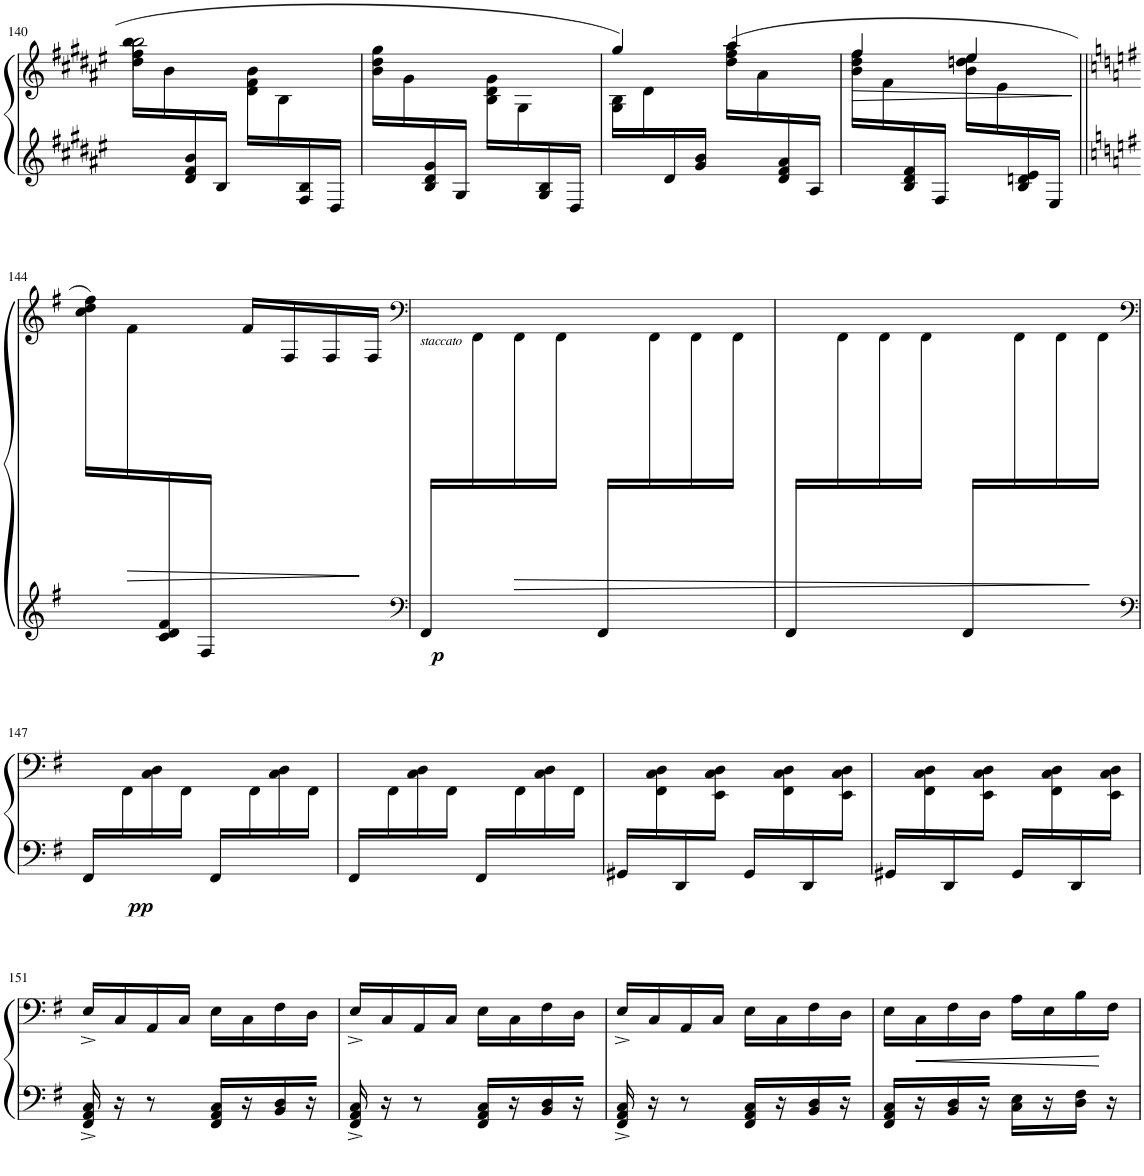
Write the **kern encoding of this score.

**kern	**kern	**dynam
*part1	*part1	*part1
*staff2	*staff1	*staff1/2
*I"Piano	*	*
!!LO:PB:g=z
*clefG2	*clefG2	*
*k[f#c#g#d#a#e#]	*k[f#c#g#d#a#e#]	*
*M2/4	*M2/4	*
=140	=140	=140
*^	*^	*
8ryy	2ryy	16dd#\ 16ff#\ 16bb\LL	2bb\	.
.	.	16b\	.	.
16d#/ 16f#/ 16b/	.	8ryy	.	.
16B/JJ	.	.	.	.
8ryy	.	16d#\ 16f#\ 16b\LL	.	.
.	.	16B\	.	.
16F#/ 16B/	.	8ryy	.	.
16D#/JJ	.	.	.	.
*	*	*v	*v	*
=141	=141	=141	=141
8ryy	2ryy	16b\ 16dd#\ 16gg#\LL	.
.	.	16g#\	.
16B/ 16d#/ 16g#/	.	8ryy	.
16G#/JJ	.	.	.
8ryy	.	16B\ 16d#\ 16g#\LL	.
.	.	16G#\	.
16G#/ 16B/	.	8ryy	.
16D#/JJ	.	.	.
=142	=142	=142	=142
*	*	*^	*
*	*	*	*^	*
4.ryy	8ryy	4gg#/	16G#\ 16B\LL	4ryy	.
.	.	.	16d#\	.	.
.	16d#/	.	4.ryy	.	.
.	16g#/ 16b/JJ	.	.	.	.
.	4ryy	(16dd#\ 16ff#\ 16aa#\LL	.	4aa#/	.
.	.	16a#\	.	.	.
16d#/ 16f#/ 16a#/	.	8ryy	.	.	.
16A#/JJ	.	.	.	.	.
=143	=143	=143	=143	=143	=143
!	!	!	!	!	!LO:HP:b
8ryy	4.ryy	16b\ 16dd#\ 16ff#\LL	4ff#/	4ryy	>
.	.	16f#\	.	.	.
16B/ 16d#/ 16f#/	.	8ryy	.	.	.
16F#/JJ	.	.	.	.	.
4ryy	.	4ryy	16b\ 16ddn\ 16ee#\LL	4ee#/	.
.	.	.	16e#\	.	.
.	16B/ 16dn/ 16e#/	.	8ryy	.	.
.	16E#/JJ	.	.	.	.
*v	*v	*	*	*	*
*	*v	*v	*v	*
.	.	]
!!LO:LB:g=z
=144||	=144||	=144||
*k[f#]	*k[f#]	*
*^	*	*
8ryy	2ryy	16cc\ 16dd\ 16ff#\LL)	.
!	!	!	!LO:HP:b
.	.	16f#\	>
16c/ 16d/ 16f#/	.	8ryy	.
16F#/JJ	.	.	.
4ryy	.	16f#/LL	.
.	.	16F#/	.
.	.	16F#/	.
.	.	16F#/JJ	]
=145	=145	=145	=145
*clefF4	*	*clefF4	*
!	!	!LO:TX:b:i:t=staccato	!
!	!	!	!LO:DY:b=2
16FF#/LL	2ryy	16ryy	p
8.ryy	.	16FF#\	.
!	!	!	!LO:HP:b
.	.	16FF#\	>
.	.	16FF#\JJ	.
16FF#/LL	.	16ryy	.
8.ryy	.	16FF#\	.
.	.	16FF#\	.
.	.	16FF#\JJ	.
=146	=146	=146	=146
16FF#/LL	2ryy	16ryy	.
8.ryy	.	16FF#\	.
.	.	16FF#\	.
.	.	16FF#\JJ	.
16FF#/LL	.	16ryy	.
8.ryy	.	16FF#\	.
.	.	16FF#\	.
.	.	16FF#\JJ	]
!!LO:LB:g=z
=147	=147	=147	=147
*clefF4	*	*clefF4	*
!	!	!	!LO:DY:b=2
16FF#/LL	2ryy	16ryy	pp
8.ryy	.	16FF#\	.
.	.	16C\ 16D\	.
.	.	16FF#\JJ	.
16FF#/LL	.	16ryy	.
8.ryy	.	16FF#\	.
.	.	16C\ 16D\	.
.	.	16FF#\JJ	.
=148	=148	=148	=148
16FF#/LL	2ryy	16ryy	.
8.ryy	.	16FF#\	.
.	.	16C\ 16D\	.
.	.	16FF#\JJ	.
16FF#/LL	.	16ryy	.
8.ryy	.	16FF#\	.
.	.	16C\ 16D\	.
.	.	16FF#\JJ	.
=149	=149	=149	=149
16GG#X/LL	2ryy	16ryy	.
16ryy	.	16FF#\ 16C\ 16D\	.
16DD/	.	16ryy	.
16ryy	.	16EE\ 16C\ 16D\JJ	.
16GG#/LL	.	16ryy	.
16ryy	.	16FF#\ 16C\ 16D\	.
16DD/	.	16ryy	.
16ryy	.	16EE\ 16C\ 16D\JJ	.
=150	=150	=150	=150
16GG#X/LL	2ryy	16ryy	.
16ryy	.	16FF#\ 16C\ 16D\	.
16DD/	.	16ryy	.
16ryy	.	16EE\ 16C\ 16D\JJ	.
16GG#/LL	.	16ryy	.
16ryy	.	16FF#\ 16C\ 16D\	.
16DD/	.	16ryy	.
16ryy	.	16EE\ 16C\ 16D\JJ	.
*v	*v	*	*
!!LO:LB:g=z
=151	=151	=151
16FF#/^ 16AA/^ 16C/^	16E^/LL	.
16r	16C/	.
8r	16AA/	.
.	16C/JJ	.
16FF#/ 16AA/ 16C/LL	16E\LL	.
16r	16C\	.
16BB/ 16D/	16F#\	.
16r	16D\JJ	.
=152	=152	=152
16FF#/^ 16AA/^ 16C/^	16E^/LL	.
16r	16C/	.
8r	16AA/	.
.	16C/JJ	.
16FF#/ 16AA/ 16C/LL	16E\LL	.
16r	16C\	.
16BB/ 16D/	16F#\	.
16r	16D\JJ	.
=153	=153	=153
16FF#/^ 16AA/^ 16C/^	16E^/LL	.
16r	16C/	.
8r	16AA/	.
.	16C/JJ	.
16FF#/ 16AA/ 16C/LL	16E\LL	.
16r	16C\	.
16BB/ 16D/	16F#\	.
16r	16D\JJ	.
=154	=154	=154
16FF#/ 16AA/ 16C/LL	16E\LL	.
!	!	!LO:HP:b
16r	16C\	<
16BB/ 16D/	16F#\	.
16r	16D\JJ	.
16C\ 16E\LL	16A\LL	.
16r	16E\	.
16D\ 16F#\JJ	16B\	.
16r	16F#\JJ	[
=	=	=
*-	*-	*-
